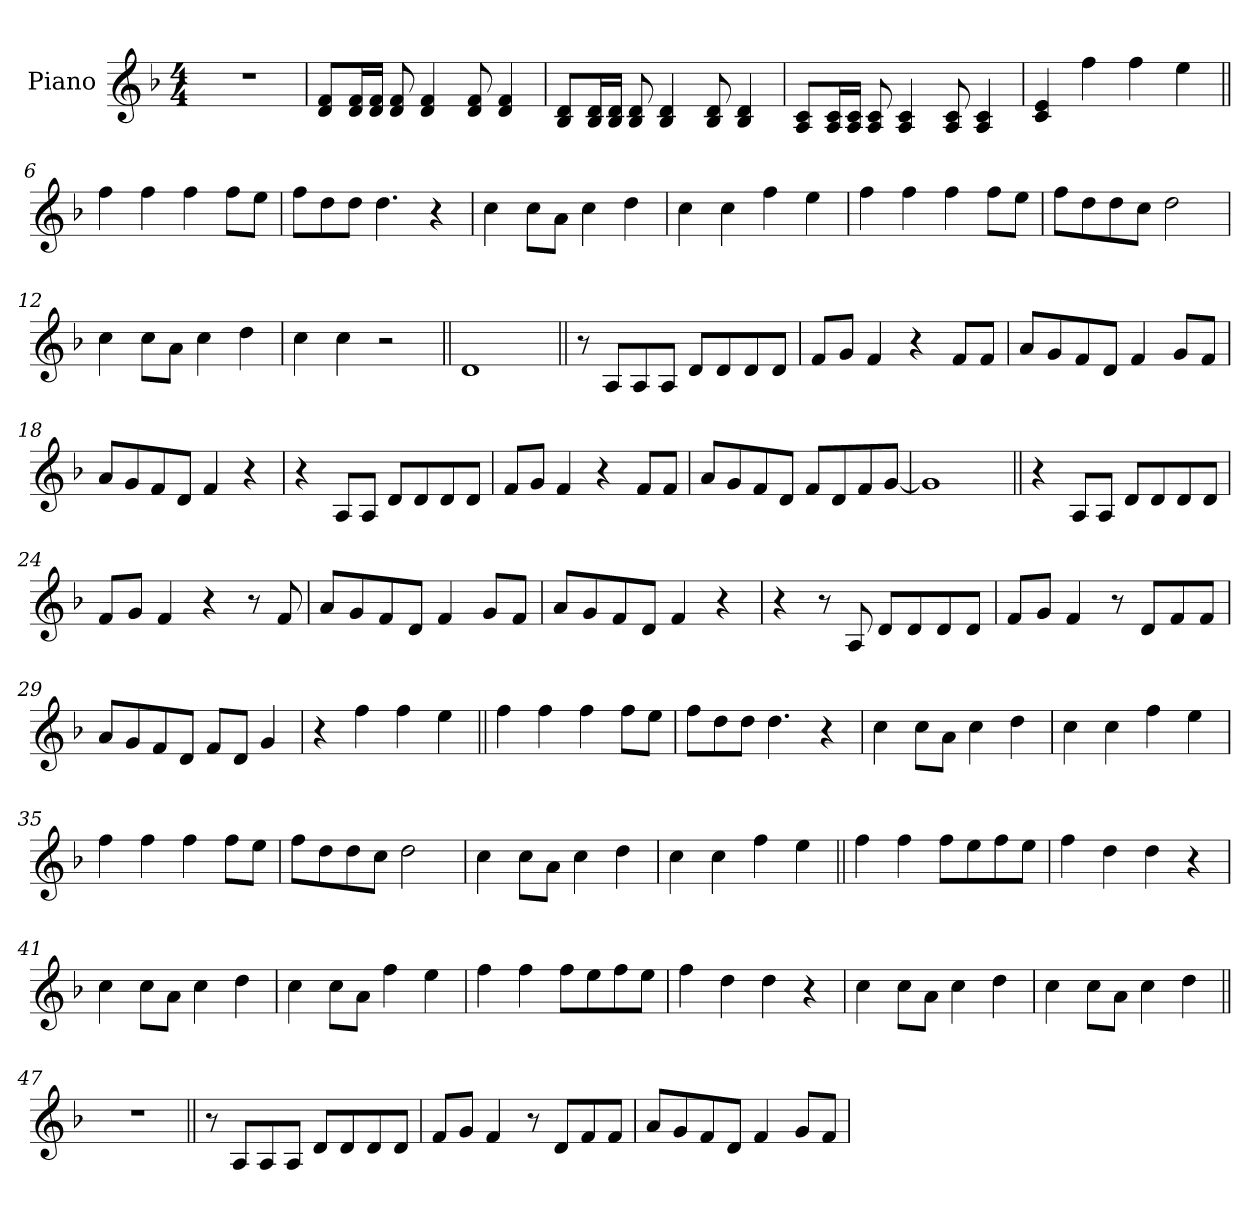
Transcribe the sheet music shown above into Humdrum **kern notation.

**kern
*part1
*staff1
*I"Piano
*I'Pno.
*clefG2
*k[b-]
*M4/4
*MM130
=1
1r
=2
8d! 8f!L
16d! 16f!L
16d! 16f!JJ
8d! 8f!
4d! 4f!
8d! 8f!
4d! 4f!
=3
8B-! 8d!L
16B-! 16d!L
16B-! 16d!JJ
8B-! 8d!
4B-! 4d!
8B-! 8d!
4B-! 4d!
=4
8A! 8c!L
16A! 16c!L
16A! 16c!JJ
8A! 8c!
4A! 4c!
8A! 8c!
4A! 4c!
=5
4c! 4e!
4ff
4ff
4ee
=6||
4ff
4ff
4ff
8ffL
8eeJ
=7
8ffL
8dd
8ddJ
4.dd
4r
=8
4cc
8ccL
8aJ
4cc
4dd
=9
4cc
4cc
4ff
4ee
=10
4ff
4ff
4ff
8ffL
8eeJ
=11
8ffL
8dd
8dd
8ccJ
2dd
=12
4cc
8ccL
8aJ
4cc
4dd
=13
4cc
4cc
2r
=14||
1d
=15||
8r
8AL
8A
8AJ
8dL
8d
8d
8dJ
=16
8fL
8gJ
4f
4r
8fL
8fJ
=17
8aL
8g
8f
8dJ
4f
8gL
8fJ
=18
8aL
8g
8f
8dJ
4f
4r
=19
4r
8AL
8AJ
8dL
8d
8d
8dJ
=20
8fL
8gJ
4f
4r
8fL
8fJ
=21
8aL
8g
8f
8dJ
8fL
8d
8f
[8gJ
=22
1g]
=23||
4r
8AL
8AJ
8dL
8d
8d
8dJ
=24
8fL
8gJ
4f
4r
8r
8f
=25
8aL
8g
8f
8dJ
4f
8gL
8fJ
=26
8aL
8g
8f
8dJ
4f
4r
=27
4r
8r
8A
8dL
8d
8d
8dJ
=28
8fL
8gJ
4f
8r
8dL
8f
8fJ
=29
8aL
8g
8f
8dJ
8fL
8dJ
4g
=30
4r
4ff
4ff
4ee
=31||
4ff
4ff
4ff
8ffL
8eeJ
=32
8ffL
8dd
8ddJ
4.dd
4r
=33
4cc
8ccL
8aJ
4cc
4dd
=34
4cc
4cc
4ff
4ee
=35
4ff
4ff
4ff
8ffL
8eeJ
=36
8ffL
8dd
8dd
8ccJ
2dd
=37
4cc
8ccL
8aJ
4cc
4dd
=38
4cc
4cc
4ff
4ee
=39||
4ff
4ff
8ffL
8ee
8ff
8eeJ
=40
4ff
4dd
4dd
4r
=41
4cc
8ccL
8aJ
4cc
4dd
=42
4cc
8ccL
8aJ
4ff
4ee
=43
4ff
4ff
8ffL
8ee
8ff
8eeJ
=44
4ff
4dd
4dd
4r
=45
4cc
8ccL
8aJ
4cc
4dd
=46
4cc
8ccL
8aJ
4cc
4dd
=47||
1r
=48||
8r
8AL
8A
8AJ
8dL
8d
8d
8dJ
=49
8fL
8gJ
4f
8r
8dL
8f
8fJ
=50
8aL
8g
8f
8dJ
4f
8gL
8fJ
=
*-
